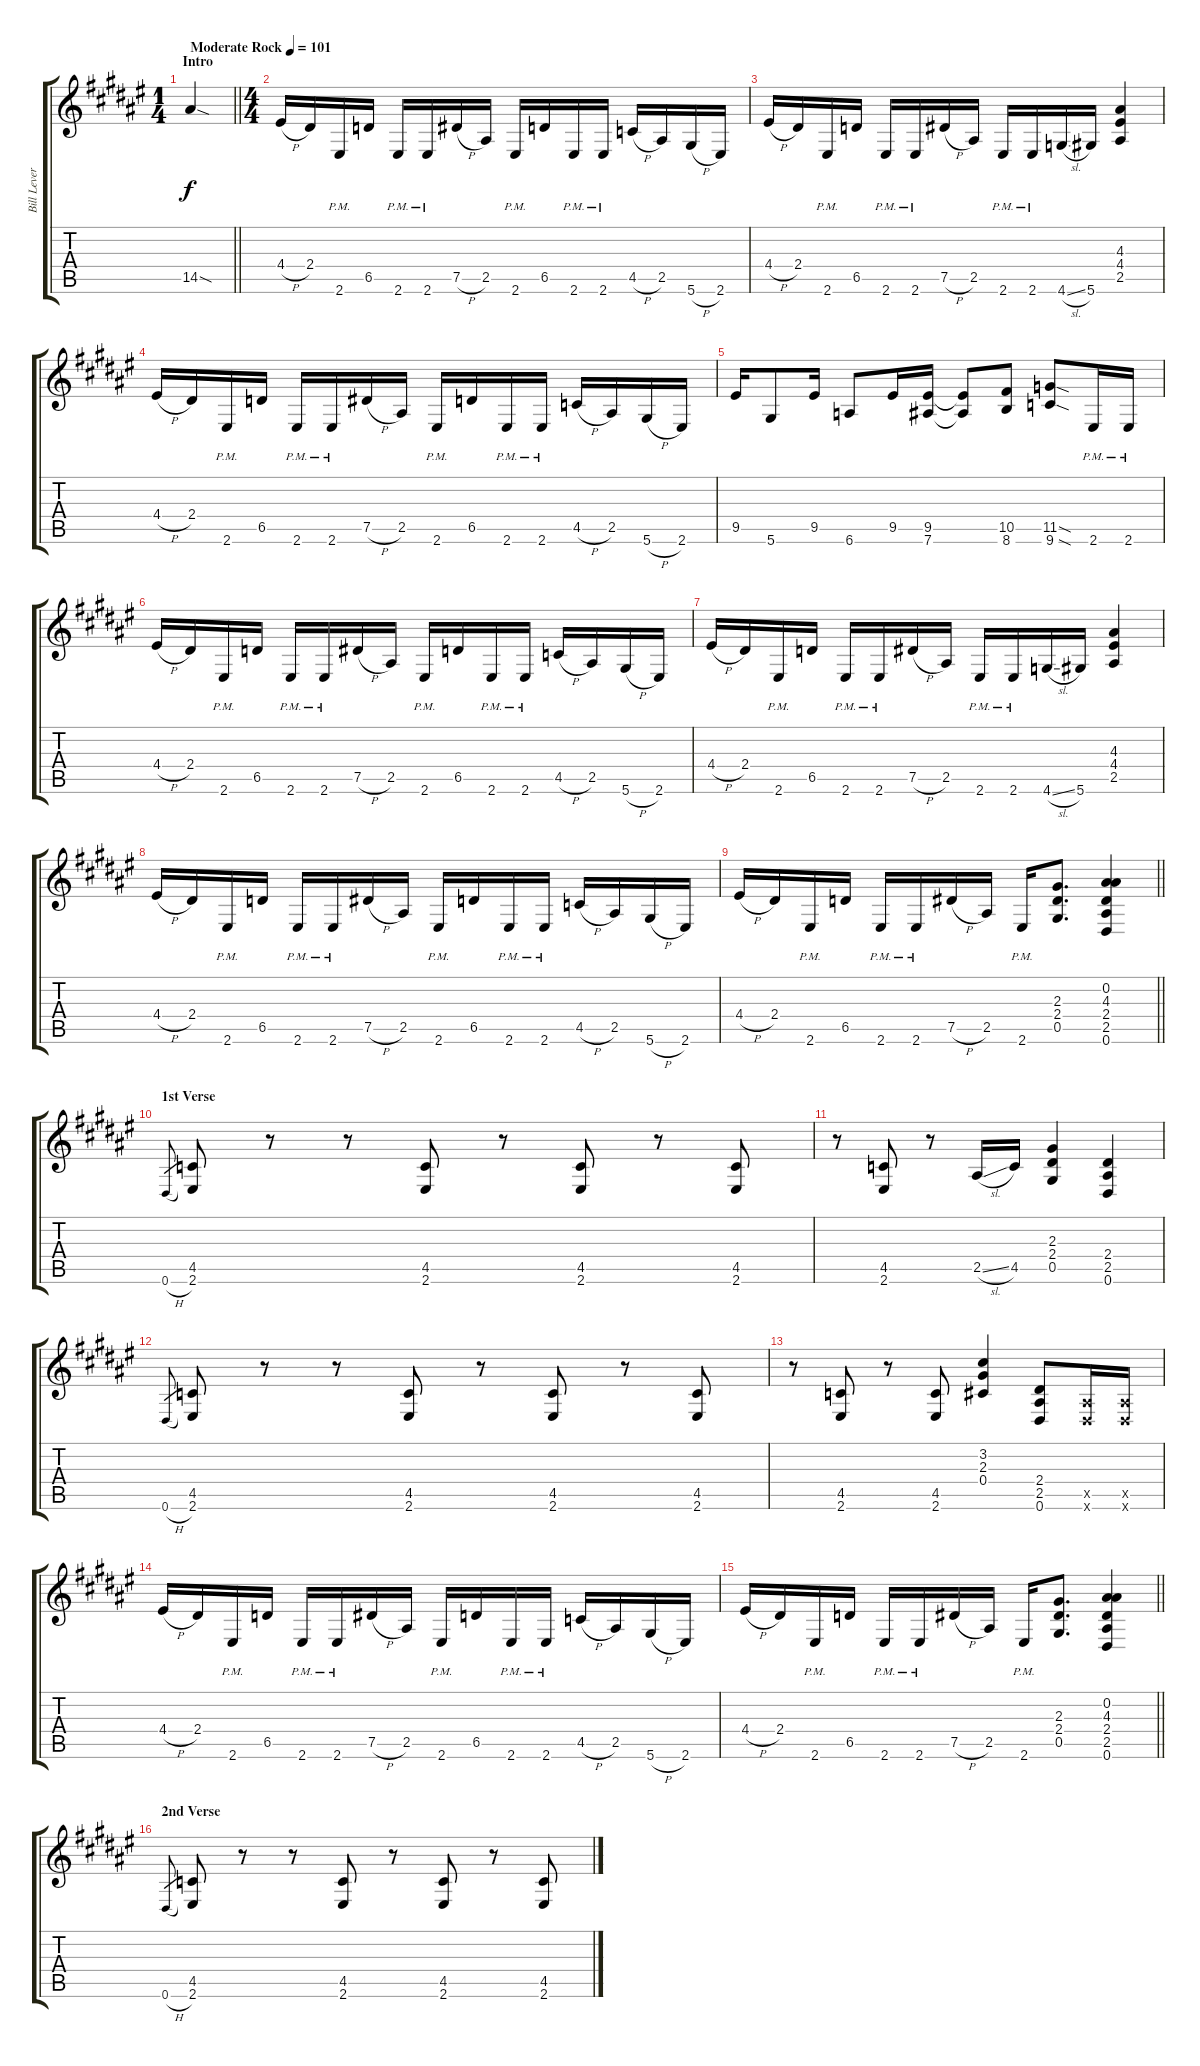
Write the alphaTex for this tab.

\track ("Bill Leverty Rhy" "Bill Lever") {instrument distortionguitar}
\staff {score tabs}
\tuning (Eb4 Bb3 Gb3 Db3 Ab2 Eb2) {hide}
\ts (1 4)
\section ("" "Intro")
\tempo (101 "Moderate Rock")
\clef g2
\barLineRight lightlight
\ks f#
14.5{sod}.4{dy f instrument distortionguitar} |
\ts (4 4)
4.4{h}.16 2.4.16 2.6{pm}.16 6.5.16 2.6{pm}.16 2.6{pm}.16 7.5{h}.16 2.5.16 2.6{pm}.16 6.5.16 2.6{pm}.16 2.6{pm}.16 4.5{h}.16 2.5.16 5.6{h}.16 2.6.16 |
4.4{h}.16 2.4.16 2.6{pm}.16 6.5.16 2.6{pm}.16 2.6{pm}.16 7.5{h}.16 2.5.16 2.6{pm}.16 2.6{pm}.16 4.6{sl}.16 5.6.16 (4.3 4.4 2.5).4 |
4.4{h}.16 2.4.16 2.6{pm}.16 6.5.16 2.6{pm}.16 2.6{pm}.16 7.5{h}.16 2.5.16 2.6{pm}.16 6.5.16 2.6{pm}.16 2.6{pm}.16 4.5{h}.16 2.5.16 5.6{h}.16 2.6.16 |
9.5.16 5.6.8 9.5.16 6.6.8 9.5.16 (9.5 7.6).16 (9.5{t} 7.6{t}).8 (10.5 8.6).8 (11.5{sod} 9.6{sod}).8 2.6{pm}.16 2.6{pm}.16 |
4.4{h}.16 2.4.16 2.6{pm}.16 6.5.16 2.6{pm}.16 2.6{pm}.16 7.5{h}.16 2.5.16 2.6{pm}.16 6.5.16 2.6{pm}.16 2.6{pm}.16 4.5{h}.16 2.5.16 5.6{h}.16 2.6.16 |
4.4{h}.16 2.4.16 2.6{pm}.16 6.5.16 2.6{pm}.16 2.6{pm}.16 7.5{h}.16 2.5.16 2.6{pm}.16 2.6{pm}.16 4.6{sl}.16 5.6.16 (4.3 4.4 2.5).4 |
4.4{h}.16 2.4.16 2.6{pm}.16 6.5.16 2.6{pm}.16 2.6{pm}.16 7.5{h}.16 2.5.16 2.6{pm}.16 6.5.16 2.6{pm}.16 2.6{pm}.16 4.5{h}.16 2.5.16 5.6{h}.16 2.6.16 |
\barLineRight lightlight
4.4{h}.16 2.4.16 2.6{pm}.16 6.5.16 2.6{pm}.16 2.6{pm}.16 7.5{h}.16 2.5.16 2.6{pm}.16 (2.3 2.4 0.5).8{d} (0.2 4.3 2.4 2.5 0.6).4 |
\section ("" "1st Verse")
0.6{h}.8{gr} (4.5 2.6).8 r.8 r.8 (4.5 2.6).8 r.8 (4.5 2.6).8 r.8 (4.5 2.6).8 |
r.8 (4.5 2.6).8 r.8 2.5{sl}.16 4.5.16 (2.3 2.4 0.5).4 (2.4 2.5 0.6).4 |
0.6{h}.8{gr} (4.5 2.6).8 r.8 r.8 (4.5 2.6).8 r.8 (4.5 2.6).8 r.8 (4.5 2.6).8 |
r.8 (4.5 2.6).8 r.8 (4.5 2.6).8 (3.2 2.3 0.4).4 (2.4 2.5 0.6).8 (2.5{x} 0.6{x}).16 (2.5{x} 0.6{x}).16 |
4.4{h}.16 2.4.16 2.6{pm}.16 6.5.16 2.6{pm}.16 2.6{pm}.16 7.5{h}.16 2.5.16 2.6{pm}.16 6.5.16 2.6{pm}.16 2.6{pm}.16 4.5{h}.16 2.5.16 5.6{h}.16 2.6.16 |
\barLineRight lightlight
4.4{h}.16 2.4.16 2.6{pm}.16 6.5.16 2.6{pm}.16 2.6{pm}.16 7.5{h}.16 2.5.16 2.6{pm}.16 (2.3 2.4 0.5).8{d} (0.2 4.3 2.4 2.5 0.6).4 |
\section ("" "2nd Verse")
0.6{h}.8{gr} (4.5 2.6).8 r.8 r.8 (4.5 2.6).8 r.8 (4.5 2.6).8 r.8 (4.5 2.6).8
